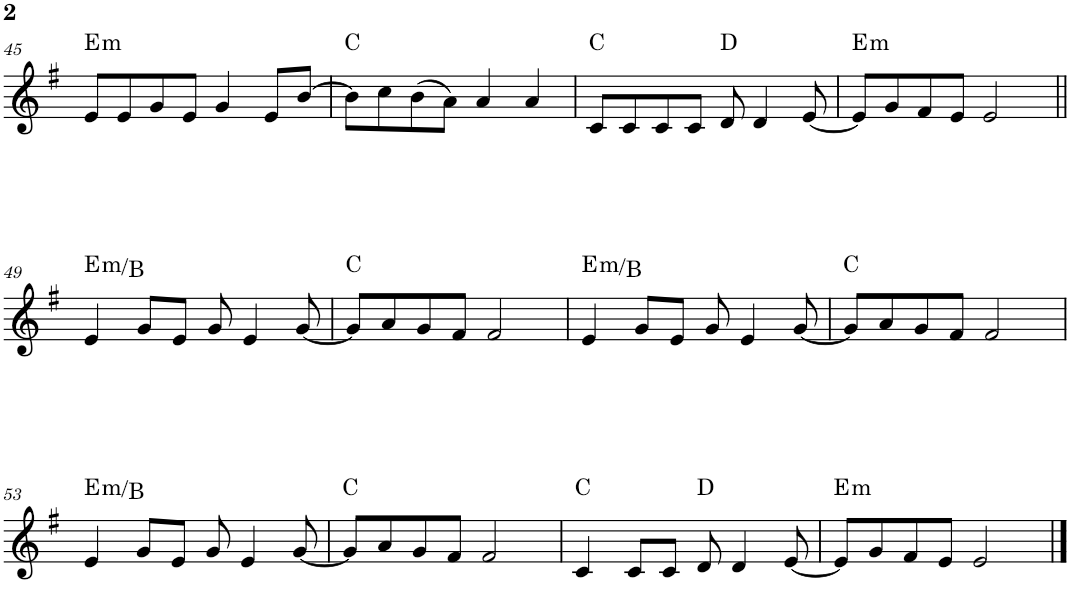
**kern	**harte
*part1	*part1
*staff1	*
*I"Piano	*
*I'Pno.	*
!!LO:PB:g=z
*clefG2	*
*k[f#]	*
*M4/4	*
=45	=45
!	!LO:H:kt=m
8e/L	E:min
8e/	.
8g/	.
8e/J	.
4g/	.
8e/L	.
[8b/J	.
=46	=46
8b\L]	C:maj
8cc\	.
(8b\	.
8a\J)	.
4a/	.
4a/	.
=47	=47
8c/L	C:maj
8c/	.
8c/	.
8c/J	.
8d/	D:maj
4d/	.
[8e/	.
=48	=48
!	!LO:H:kt=m
8e/L]	E:min
8g/	.
8f#/	.
8e/J	.
2e/	.
!!LO:LB:g=z
=49||	=49||
!	!LO:H:kt=m
4e/	E:min/5
8g/L	.
8e/J	.
8g/	.
4e/	.
[8g/	.
=50	=50
8g/L]	C:maj
8a/	.
8g/	.
8f#/J	.
2f#/	.
=51	=51
!	!LO:H:kt=m
4e/	E:min/5
8g/L	.
8e/J	.
8g/	.
4e/	.
[8g/	.
=52	=52
8g/L]	C:maj
8a/	.
8g/	.
8f#/J	.
2f#/	.
!!LO:LB:g=z
=53	=53
!	!LO:H:kt=m
4e/	E:min/5
8g/L	.
8e/J	.
8g/	.
4e/	.
[8g/	.
=54	=54
8g/L]	C:maj
8a/	.
8g/	.
8f#/J	.
2f#/	.
=55	=55
4c/	C:maj
8c/L	.
8c/J	.
8d/	D:maj
4d/	.
[8e/	.
=56	=56
!	!LO:H:kt=m
8e/L]	E:min
8g/	.
8f#/	.
8e/J	.
2e/	.
==	==
*-	*-
